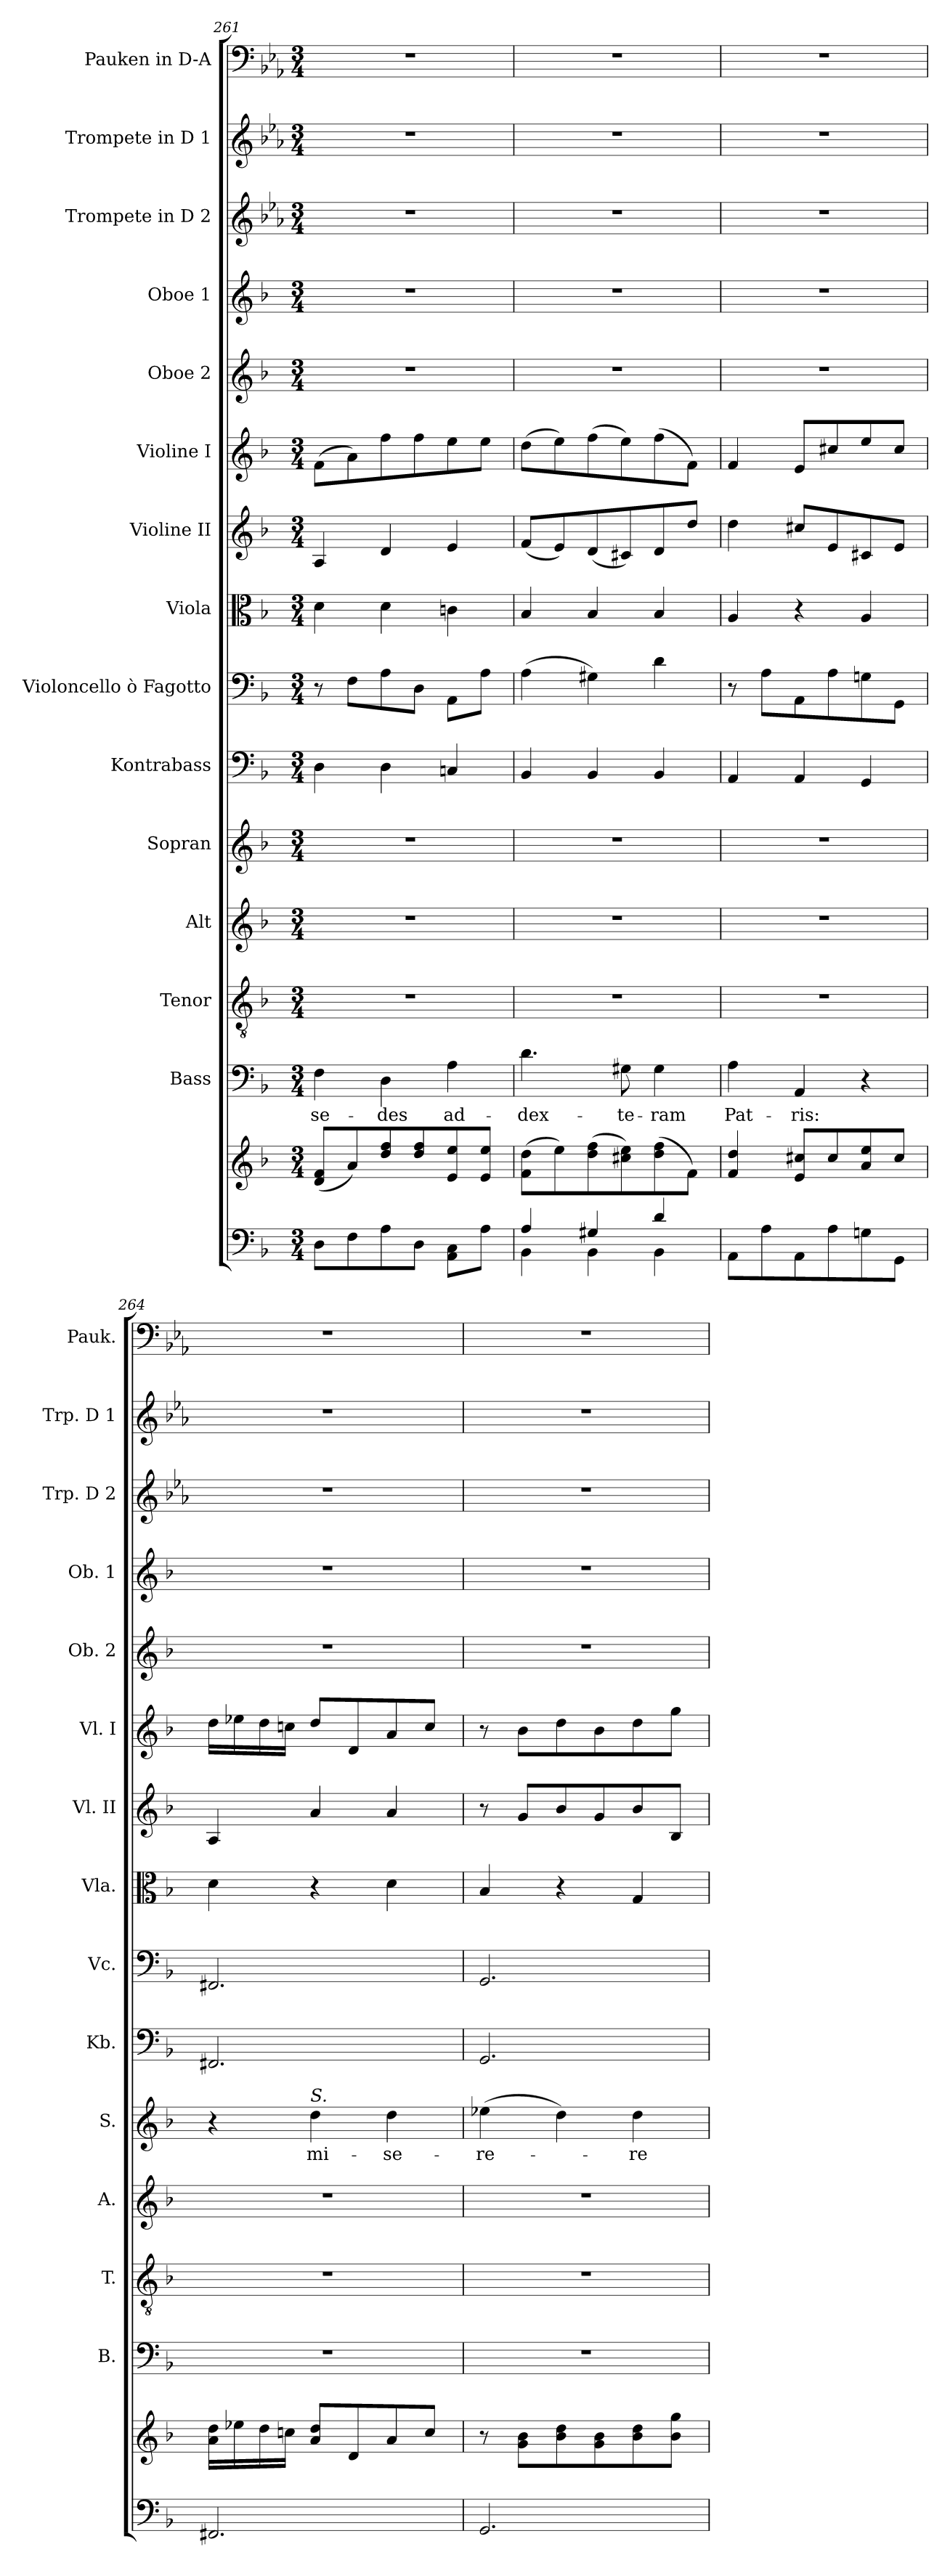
**kern	**kern	**kern	**text	**kern	**kern	**kern	**text	**kern	**kern	**kern	**kern	**kern	**kern	**kern	**kern	**kern	**kern
*part15	*part15	*part14	*part14	*part13	*part12	*part11	*part11	*part10	*part9	*part8	*part7	*part6	*part5	*part4	*part3	*part2	*part1
*staff16	*staff15	*staff14	*staff14	*staff13	*staff12	*staff11	*staff11	*staff10	*staff9	*staff8	*staff7	*staff6	*staff5	*staff4	*staff3	*staff2	*staff1
*	*	*I"Bass	*	*I"Tenor	*I"Alt	*I"Sopran	*	*I"Kontrabass	*I"Violoncello ò Fagotto	*I"Viola	*I"Violine II	*I"Violine I	*I"Oboe 2	*I"Oboe 1	*I"Trompete in D 2	*I"Trompete in D 1	*I"Pauken in D-A
*	*	*I'B.	*	*I'T.	*I'A.	*I'S.	*	*I'Kb.	*I'Vc.	*I'Vla.	*I'Vl. II	*I'Vl. I	*I'Ob. 2	*I'Ob. 1	*I'Trp. D 2	*I'Trp. D 1	*I'Pauk.
!!LO:PB:g=z
*clefF4	*clefG2	*clefF4	*	*clefGv2	*clefG2	*clefG2	*	*clefF4	*clefF4	*clefC3	*clefG2	*clefG2	*clefG2	*clefG2	*clefG2	*clefG2	*clefF4
*	*	*	*	*	*	*	*	*ITrd7c12	*	*	*	*	*	*	*ITrd-1c-2	*ITrd-1c-2	*ITrd-1c-2
*k[b-]	*k[b-]	*k[b-]	*	*k[b-]	*k[b-]	*k[b-]	*	*k[b-]	*k[b-]	*k[b-]	*k[b-]	*k[b-]	*k[b-]	*k[b-]	*k[b-]	*k[b-]	*k[b-]
*F:	*F:	*F:	*	*F:	*F:	*F:	*	*F:	*F:	*F:	*F:	*F:	*F:	*F:	*F:	*F:	*F:
*M3/4	*M3/4	*M3/4	*	*M3/4	*M3/4	*M3/4	*	*M3/4	*M3/4	*M3/4	*M3/4	*M3/4	*M3/4	*M3/4	*M3/4	*M3/4	*M3/4
=261	=261	=261	=261	=261	=261	=261	=261	=261	=261	=261	=261	=261	=261	=261	=261	=261	=261
!	!	!	!LO:LY:b	!	!	!	!	!	!	!	!	!	!	!	!	!	!
8D\L	(<8d/ 8f/L	4F\	se-	2.r	2.r	2.r	.	4DD\	8r	4d\	4A/	(>8f\L	2.r	2.r	2.r	2.r	2.r
8F\	8a/)	.	.	.	.	.	.	.	8F\L	.	.	8a\)	.	.	.	.	.
!	!	!	!LO:LY:b	!	!	!	!	!	!	!	!	!	!	!	!	!	!
8A\	8dd/ 8ff/	4D\	-des	.	.	.	.	4DD\	8A\	4d\	4d/	8ff\	.	.	.	.	.
8D\J	8dd/ 8ff/	.	.	.	.	.	.	.	8D\J	.	.	8ff\	.	.	.	.	.
!	!	!	!LO:LY:b	!	!	!	!	!	!	!	!	!	!	!	!	!	!
8AA\ 8C\L	8e/ 8ee/	4A\	ad-	.	.	.	.	4CCn/	8AA\L	4cn\	4e/	8ee\	.	.	.	.	.
8A\J	8e/ 8ee/J	.	.	.	.	.	.	.	8A\J	.	.	8ee\J	.	.	.	.	.
=262	=262	=262	=262	=262	=262	=262	=262	=262	=262	=262	=262	=262	=262	=262	=262	=262	=262
*^	*	*	*	*	*	*	*	*	*	*	*	*	*	*	*	*	*
!	!	!	!	!LO:LY:b	!	!	!	!	!	!	!	!	!	!	!	!	!	!
4A/	4BB-\	(>8f\ 8dd\L	4.d\	-dex-	2.r	2.r	2.r	.	4BBB-/	(>4A\	4B-/	(<8f/L	(>8dd\L	2.r	2.r	2.r	2.r	2.r
.	.	8ee\)	.	.	.	.	.	.	.	.	.	8e/)	8ee\)	.	.	.	.	.
4G#X/	4BB-\	(>8dd\ 8ff\	.	.	.	.	.	.	4BBB-/	4G#X\)	4B-/	(<8d/	(>8ff\	.	.	.	.	.
!	!	!	!	!LO:LY:b	!	!	!	!	!	!	!	!	!	!	!	!	!	!
.	.	8cc#X\ 8ee\)	8G#X\	-te-	.	.	.	.	.	.	.	8c#X/)	8ee\)	.	.	.	.	.
!	!	!	!	!LO:LY:b	!	!	!	!	!	!	!	!	!	!	!	!	!	!
4d/	4BB-\	(>8dd\ 8ff\	4G#\	-ram	.	.	.	.	4BBB-/	4d\	4B-/	8d/	(>8ff\	.	.	.	.	.
.	.	8f\J)	.	.	.	.	.	.	.	.	.	8dd/J	8f\J)	.	.	.	.	.
*v	*v	*	*	*	*	*	*	*	*	*	*	*	*	*	*	*	*	*
=263	=263	=263	=263	=263	=263	=263	=263	=263	=263	=263	=263	=263	=263	=263	=263	=263	=263
!	!	!	!LO:LY:b	!	!	!	!	!	!	!	!	!	!	!	!	!	!
8AA\L	4f/ 4dd/	4A\	Pat-	2.r	2.r	2.r	.	4AAA/	8r	4A/	4dd\	4f/	2.r	2.r	2.r	2.r	2.r
8A\	.	.	.	.	.	.	.	.	8A\L	.	.	.	.	.	.	.	.
!	!	!	!LO:LY:b	!	!	!	!	!	!	!	!	!	!	!	!	!	!
8AA\	8e/ 8cc#X/L	4AA/	-ris:	.	.	.	.	4AAA/	8AA\	4r	8cc#X/L	8e/L	.	.	.	.	.
8A\	8cc#/	.	.	.	.	.	.	.	8A\	.	8e/	8cc#X/	.	.	.	.	.
8Gn\	8a/ 8ee/	4r	.	.	.	.	.	4GGG/	8Gn\	4A/	8c#X/	8ee/	.	.	.	.	.
8GG\J	8cc#/J	.	.	.	.	.	.	.	8GG\J	.	8e/J	8cc#/J	.	.	.	.	.
=264	=264	=264	=264	=264	=264	=264	=264	=264	=264	=264	=264	=264	=264	=264	=264	=264	=264
2.FF#X/	16a\ 16dd\LL	2.r	.	2.r	2.r	4r	.	2.FFF#X/	2.FF#X/	4d\	4A/	16dd\LL	2.r	2.r	2.r	2.r	2.r
.	16ee-X\	.	.	.	.	.	.	.	.	.	.	16ee-X\	.	.	.	.	.
.	16dd\	.	.	.	.	.	.	.	.	.	.	16dd\	.	.	.	.	.
.	16ccn\JJ	.	.	.	.	.	.	.	.	.	.	16ccn\JJ	.	.	.	.	.
!	!	!	!	!	!	!LO:TX:a:i:t=S.	!	!	!	!	!	!	!	!	!	!	!
!	!	!	!	!	!	!	!LO:LY:b	!	!	!	!	!	!	!	!	!	!
.	8a/ 8dd/L	.	.	.	.	4dd\	mi-	.	.	4r	4a/	8dd/L	.	.	.	.	.
.	8d/	.	.	.	.	.	.	.	.	.	.	8d/	.	.	.	.	.
!	!	!	!	!	!	!	!LO:LY:b	!	!	!	!	!	!	!	!	!	!
.	8a/	.	.	.	.	4dd\	-se-	.	.	4d\	4a/	8a/	.	.	.	.	.
.	8cc/J	.	.	.	.	.	.	.	.	.	.	8cc/J	.	.	.	.	.
=265	=265	=265	=265	=265	=265	=265	=265	=265	=265	=265	=265	=265	=265	=265	=265	=265	=265
!	!	!	!	!	!	!	!LO:LY:b	!	!	!	!	!	!	!	!	!	!
2.GG/	8r	2.r	.	2.r	2.r	(>4ee-X\	-re-	2.GGG/	2.GG/	4B-/	8r	8r	2.r	2.r	2.r	2.r	2.r
.	8g\ 8b-\L	.	.	.	.	.	.	.	.	.	8g/L	8b-\L	.	.	.	.	.
.	8b-\ 8dd\	.	.	.	.	4dd\)	.	.	.	4r	8b-/	8dd\	.	.	.	.	.
.	8g\ 8b-\	.	.	.	.	.	.	.	.	.	8g/	8b-\	.	.	.	.	.
!	!	!	!	!	!	!	!LO:LY:b	!	!	!	!	!	!	!	!	!	!
.	8b-\ 8dd\	.	.	.	.	4dd\	-re	.	.	4G/	8b-/	8dd\	.	.	.	.	.
.	8b-\ 8gg\J	.	.	.	.	.	.	.	.	.	8B-/J	8gg\J	.	.	.	.	.
=	=	=	=	=	=	=	=	=	=	=	=	=	=	=	=	=	=
*-	*-	*-	*-	*-	*-	*-	*-	*-	*-	*-	*-	*-	*-	*-	*-	*-	*-
